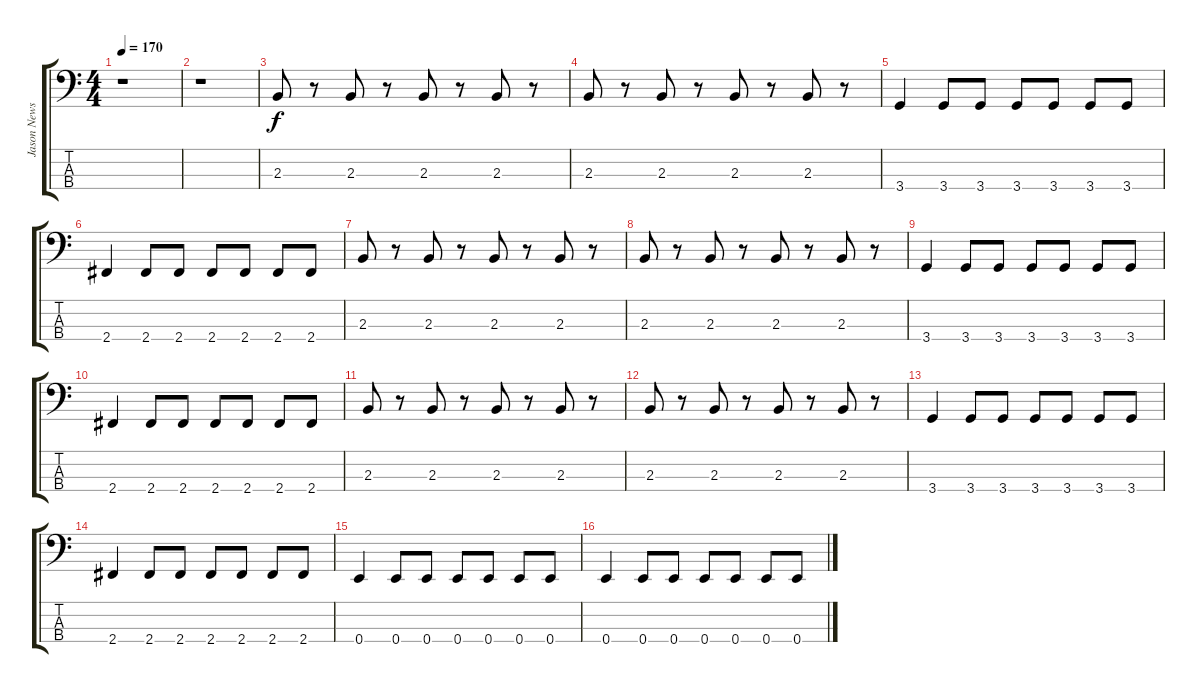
\track ("Jason Newsted" "Jason News") {instrument electricbasspick}
\staff {score tabs}
\tuning (G2 D2 A1 E1) {hide}
\ts (4 4)
\tempo 170
\clef f4
\ks c
r.1{dy f instrument electricbasspick} |
r.1 |
2.3.8 r.8 2.3.8 r.8 2.3.8 r.8 2.3.8 r.8 |
2.3.8 r.8 2.3.8 r.8 2.3.8 r.8 2.3.8 r.8 |
3.4.4 3.4.8 3.4.8 3.4.8 3.4.8 3.4.8 3.4.8 |
2.4.4 2.4.8 2.4.8 2.4.8 2.4.8 2.4.8 2.4.8 |
2.3.8 r.8 2.3.8 r.8 2.3.8 r.8 2.3.8 r.8 |
2.3.8 r.8 2.3.8 r.8 2.3.8 r.8 2.3.8 r.8 |
3.4.4 3.4.8 3.4.8 3.4.8 3.4.8 3.4.8 3.4.8 |
2.4.4 2.4.8 2.4.8 2.4.8 2.4.8 2.4.8 2.4.8 |
2.3.8 r.8 2.3.8 r.8 2.3.8 r.8 2.3.8 r.8 |
2.3.8 r.8 2.3.8 r.8 2.3.8 r.8 2.3.8 r.8 |
3.4.4 3.4.8 3.4.8 3.4.8 3.4.8 3.4.8 3.4.8 |
2.4.4 2.4.8 2.4.8 2.4.8 2.4.8 2.4.8 2.4.8 |
0.4.4 0.4.8 0.4.8 0.4.8 0.4.8 0.4.8 0.4.8 |
0.4.4 0.4.8 0.4.8 0.4.8 0.4.8 0.4.8 0.4.8
